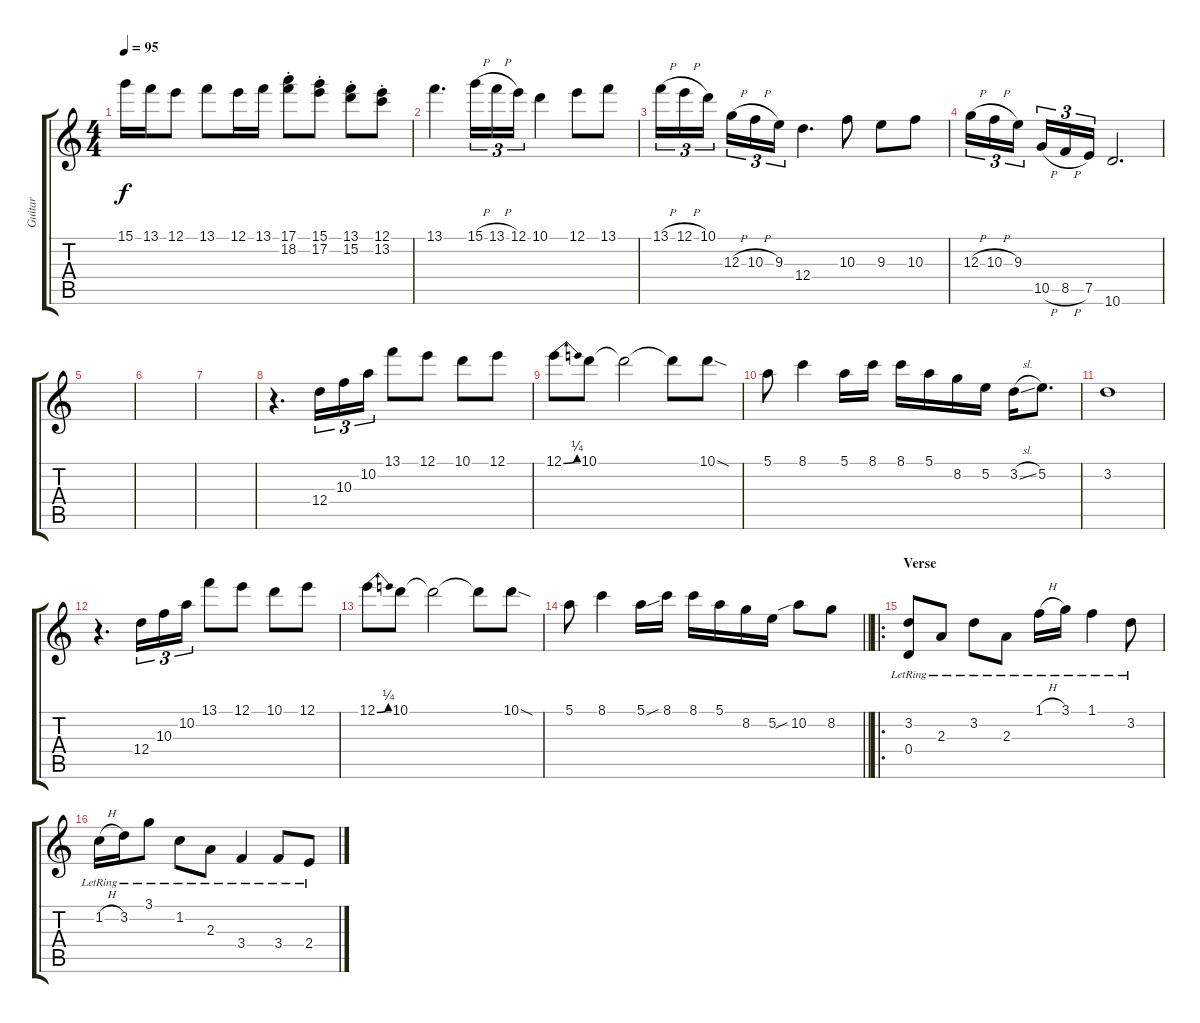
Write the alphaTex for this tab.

\track ("Guitar" "Guitar") {instrument acousticguitarsteel}
\staff {score tabs}
\tuning (E4 B3 G3 D3 A2 E2) {hide}
\ts (4 4)
\tempo 95
\clef g2
\ks c
15.1.16{dy f} 13.1.16 12.1.8 13.1.8 12.1.16 13.1.16 (17.1{st} 18.2{st}).8 (15.1{st} 17.2{st}).8 (13.1{st} 15.2{st}).8 (12.1{st} 13.2{st}).8 |
13.1.4{d} 15.1{h}.16{tu (3 2)} 13.1{h}.16{tu (3 2)} 12.1.16{tu (3 2)} 10.1.4 12.1.8 13.1.8 |
13.1{h}.16{tu (3 2)} 12.1{h}.16{tu (3 2)} 10.1.16{tu (3 2)} 12.3{h}.16{tu (3 2)} 10.3{h}.16{tu (3 2)} 9.3.16{tu (3 2)} 12.4.4{d} 10.3.8 9.3.8 10.3.8 |
12.3{h}.16{tu (3 2)} 10.3{h}.16{tu (3 2)} 9.3.16{tu (3 2)} 10.5{h}.16{tu (3 2)} 8.5{h}.16{tu (3 2)} 7.5.16{tu (3 2)} 10.6.2{d} |
|
|
|
r.4{d} 12.4.16{tu (3 2)} 10.3.16{tu (3 2)} 10.2.16{tu (3 2)} 13.1.8 12.1.8 10.1.8 12.1.8 |
12.1{be (bend 0 0 60 1)}.8 10.1.8 10.1{t}.2 10.1{t}.8 10.1{sod}.8 |
5.1.8 8.1.4 5.1.16 8.1.16 8.1.16 5.1.16 8.2.16 5.2.16 3.2{sl}.16 5.2.8{d} |
3.2.1 |
r.4{d} 12.4.16{tu (3 2)} 10.3.16{tu (3 2)} 10.2.16{tu (3 2)} 13.1.8 12.1.8 10.1.8 12.1.8 |
12.1{be (bend 0 0 60 1)}.8 10.1.8 10.1{t}.2 10.1{t}.8 10.1{sod}.8 |
\barLineRight lightlight
5.1.8 8.1.4 5.1{sou}.16 8.1.16 8.1.16 5.1.16 8.2.16 5.2.16 10.2{sib}.8 8.2.8 |
\ro
\section ("" "Verse")
(3.2{lr} 0.4{lr}).8 2.3{lr}.8 3.2{lr}.8 2.3{lr}.8 1.1{h lr}.16 3.1{lr}.16 1.1{lr}.4 3.2{lr}.8 |
1.2{h lr}.16 3.2{lr}.16 3.1{lr}.8 1.2{lr}.8 2.3{lr}.8 3.4{lr}.4 3.4{lr}.8 2.4{lr}.8
